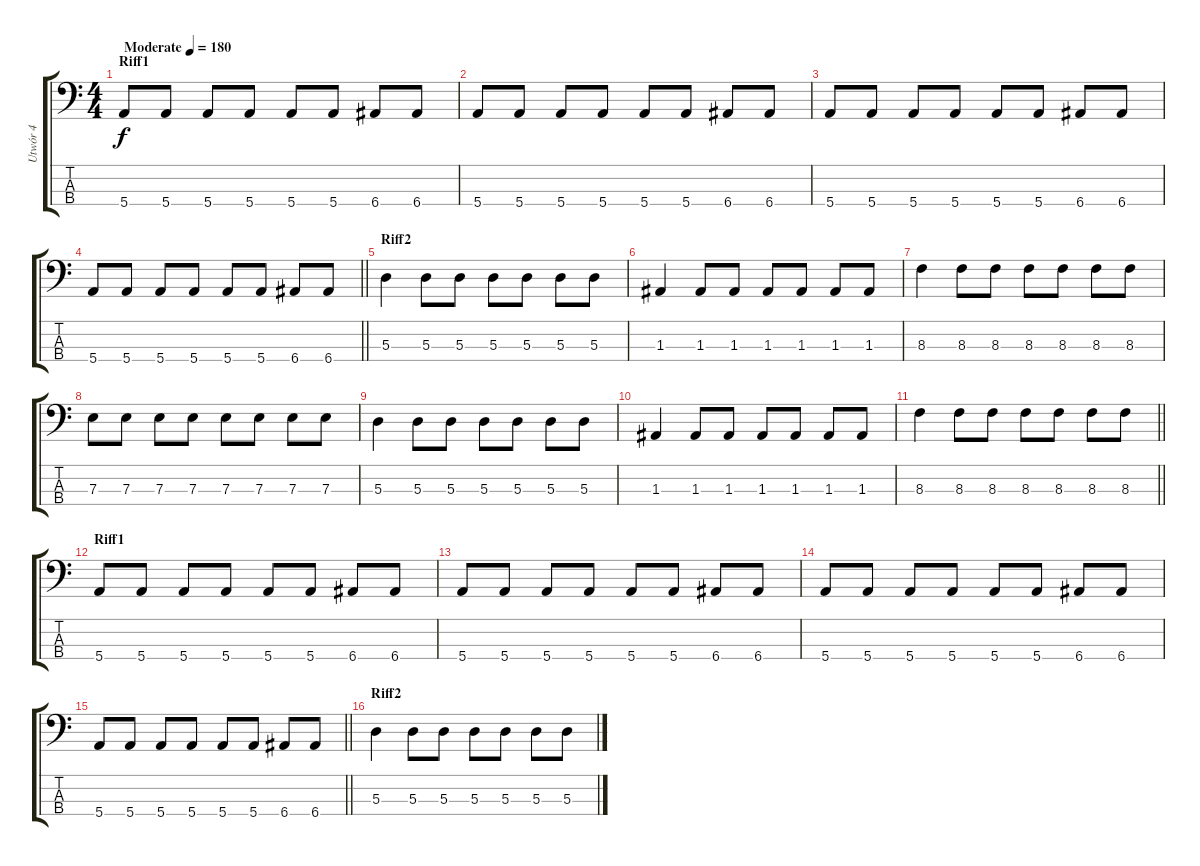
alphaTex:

\track ("Utwór 4" "Utwór 4") {instrument electricbassfinger}
\staff {score tabs}
\tuning (G2 D2 A1 E1) {hide}
\ts (4 4)
\section ("" "Riff1")
\tempo (180 "Moderate")
\clef f4
\ks c
5.4.8{dy f instrument electricbassfinger} 5.4.8 5.4.8 5.4.8 5.4.8 5.4.8 6.4.8 6.4.8 |
5.4.8 5.4.8 5.4.8 5.4.8 5.4.8 5.4.8 6.4.8 6.4.8 |
5.4.8 5.4.8 5.4.8 5.4.8 5.4.8 5.4.8 6.4.8 6.4.8 |
\barLineRight lightlight
5.4.8 5.4.8 5.4.8 5.4.8 5.4.8 5.4.8 6.4.8 6.4.8 |
\section ("" "Riff2")
5.3.4 5.3.8 5.3.8 5.3.8 5.3.8 5.3.8 5.3.8 |
1.3.4 1.3.8 1.3.8 1.3.8 1.3.8 1.3.8 1.3.8 |
8.3.4 8.3.8 8.3.8 8.3.8 8.3.8 8.3.8 8.3.8 |
7.3.8 7.3.8 7.3.8 7.3.8 7.3.8 7.3.8 7.3.8 7.3.8 |
5.3.4 5.3.8 5.3.8 5.3.8 5.3.8 5.3.8 5.3.8 |
1.3.4 1.3.8 1.3.8 1.3.8 1.3.8 1.3.8 1.3.8 |
\barLineRight lightlight
8.3.4 8.3.8 8.3.8 8.3.8 8.3.8 8.3.8 8.3.8 |
\section ("" "Riff1")
5.4.8 5.4.8 5.4.8 5.4.8 5.4.8 5.4.8 6.4.8 6.4.8 |
5.4.8 5.4.8 5.4.8 5.4.8 5.4.8 5.4.8 6.4.8 6.4.8 |
5.4.8 5.4.8 5.4.8 5.4.8 5.4.8 5.4.8 6.4.8 6.4.8 |
\barLineRight lightlight
5.4.8 5.4.8 5.4.8 5.4.8 5.4.8 5.4.8 6.4.8 6.4.8 |
\section ("" "Riff2")
5.3.4 5.3.8 5.3.8 5.3.8 5.3.8 5.3.8 5.3.8
